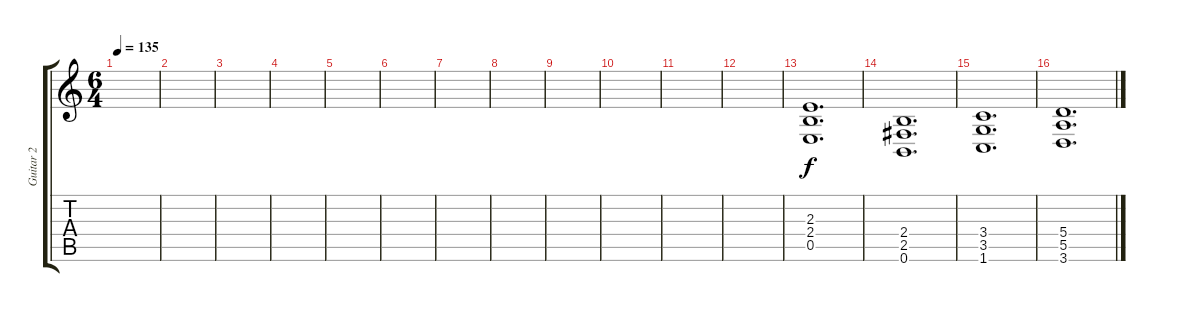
\track ("Guitar 2" "Guitar 2") {instrument overdrivenguitar}
\staff {score tabs}
\tuning (B3 Gb3 D3 A2 E2 B1) {hide}
\ts (6 4)
\tempo 135
\clef g2
\ks c
|
|
|
|
|
|
|
|
|
|
|
|
(2.3 2.4 0.5).1{d} |
(2.4 2.5 0.6).1{d} |
(3.4 3.5 1.6).1{d} |
(5.4 5.5 3.6).1{d}
